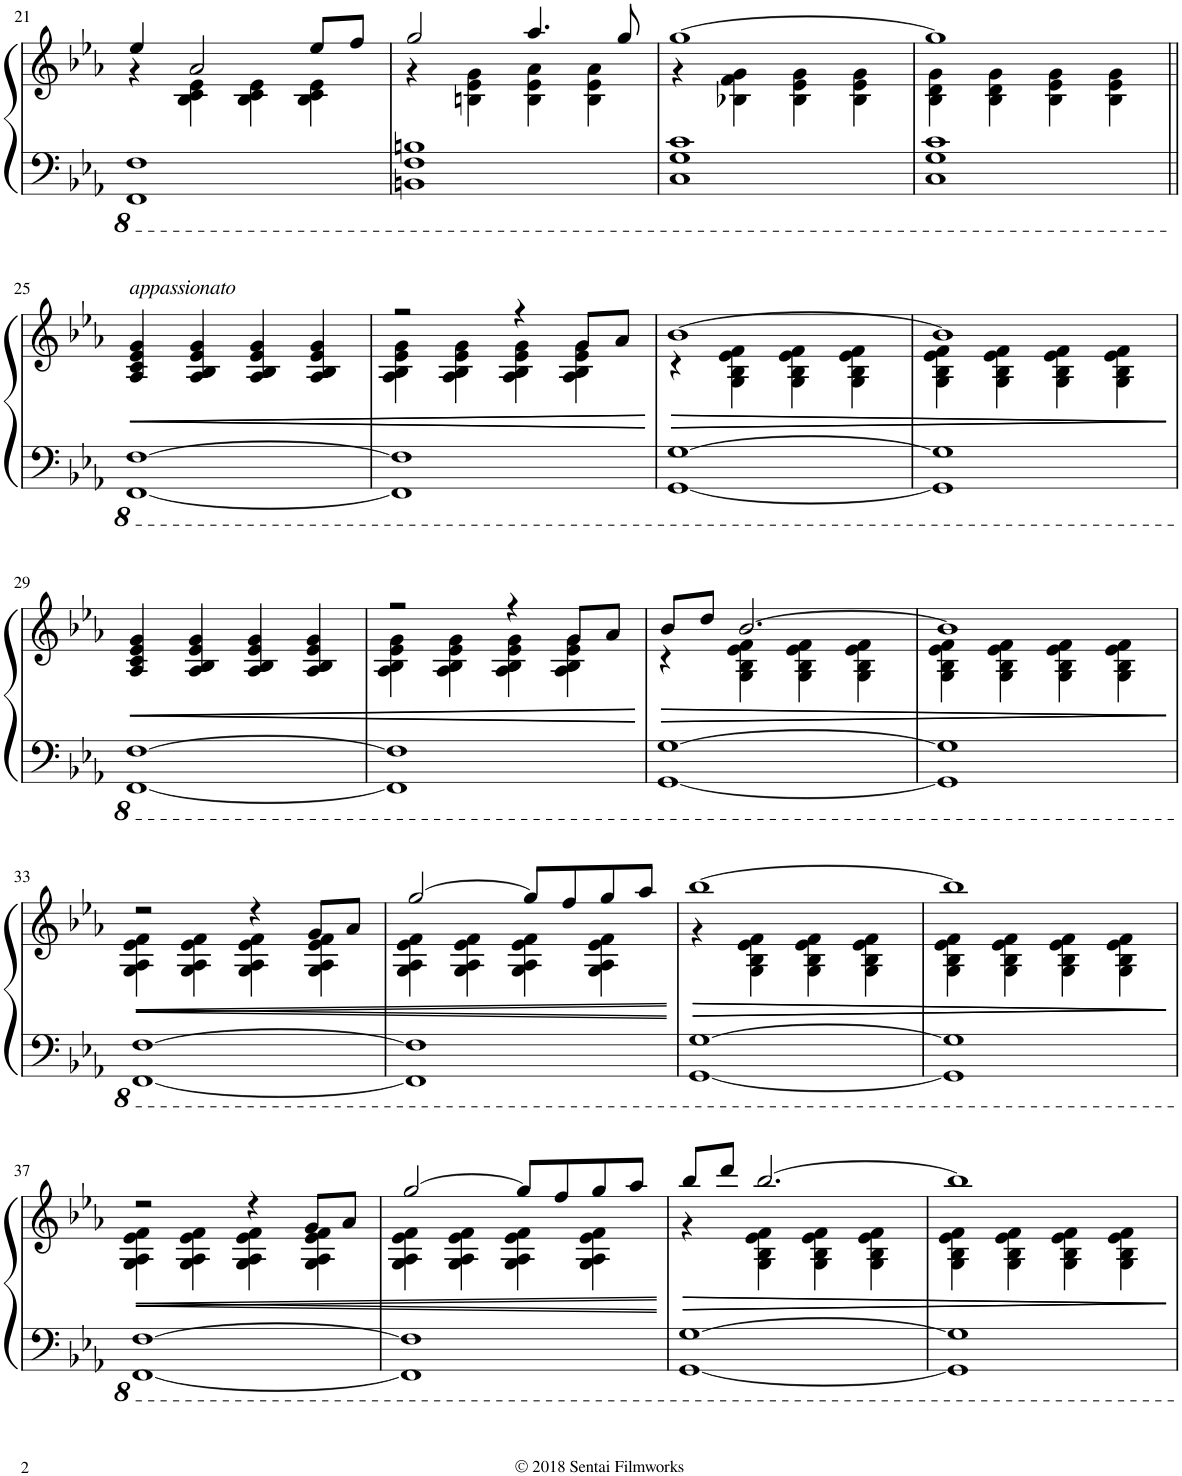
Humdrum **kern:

**kern	**kern	**dynam
*part1	*part1	*part1
*staff2	*staff1	*staff1/2
*I"Piano	*	*
*I'Pno.	*	*
!!LO:PB:g=z
*clefF4	*clefG2	*
*k[b-e-a-]	*k[b-e-a-]	*
*M4/4	*M4/4	*
=21	=21	=21
*	*^	*
1FFF 1FF	4ee-/	4r	.
.	2a-/	4B-\ 4c\ 4e-\	.
.	.	4B-\ 4c\ 4e-\	.
.	8ee-/L	4B-\ 4c\ 4e-\	.
.	8ff/J	.	.
=22	=22	=22	=22
1BBBn 1FF 1BBn	2gg/	4r	.
.	.	4Bn\ 4e-\ 4g\	.
.	4.aa-/	4B\ 4e-\ 4a-\	.
.	.	4B\ 4e-\ 4a-\	.
.	8gg/	.	.
=23	=23	=23	=23
1CC 1GG 1C	[>1gg	4r	.
.	.	4B-X\ 4f\ 4g\	.
.	.	4B-\ 4e-\ 4g\	.
.	.	4B-\ 4e-\ 4g\	.
=24	=24	=24	=24
1CC 1GG 1C	1gg]	4B-\ 4d\ 4g\	.
.	.	4B-\ 4d\ 4g\	.
.	.	4B-\ 4e-\ 4g\	.
.	.	4B-\ 4e-\ 4g\	.
!!LO:LB:g=z	!!
=25||	=25||	=25||	=25||
!	!LO:TX:a:i:t=appassionato	!	!
!	!	!	!LO:HP:b
!	!	!	!LO:HP:n=1:b
[1FFF [1FF	1ryy	4A-/ 4c/ 4e-/ 4g/	< <
.	.	4A-/ 4B-/ 4e-/ 4g/	.
.	.	4A-/ 4B-/ 4e-/ 4g/	.
.	.	4A-/ 4B-/ 4e-/ 4g/	.
=26	=26	=26	=26
1FFF] 1FF]	2r	4A-\ 4B-\ 4e-\ 4g\	.
.	.	4A-\ 4B-\ 4e-\ 4g\	.
.	4r	4A-\ 4B-\ 4e-\ 4g\	.
.	8g/L	4A-\ 4B-\ 4e-\ 4g\	.
.	8a-/J	.	.
*	*v	*v	*
.	.	[ [
=27	=27	=27
!	!	!LO:HP:b
*	*^	*
!	!	!	!LO:HP:n=1:b
[1GGG [1GG	[>1b-	4r	> >
.	.	4G\ 4B-\ 4e-\ 4f\	.
.	.	4G\ 4B-\ 4e-\ 4f\	.
.	.	4G\ 4B-\ 4e-\ 4f\	.
=28	=28	=28	=28
1GGG] 1GG]	1b-]	4G\ 4B-\ 4e-\ 4f\	.
.	.	4G\ 4B-\ 4e-\ 4f\	.
.	.	4G\ 4B-\ 4e-\ 4f\	.
.	.	4G\ 4B-\ 4e-\ 4f\	.
*	*v	*v	*
.	.	] ]
!!LO:LB:g=z
=29	=29	=29
!	!	!LO:HP:b
*	*^	*
!	!	!	!LO:HP:n=1:b
[1FFF [1FF	1ryy	4A-/ 4c/ 4e-/ 4g/	< <
.	.	4A-/ 4B-/ 4e-/ 4g/	.
.	.	4A-/ 4B-/ 4e-/ 4g/	.
.	.	4A-/ 4B-/ 4e-/ 4g/	.
=30	=30	=30	=30
1FFF] 1FF]	2r	4A-\ 4B-\ 4e-\ 4g\	.
.	.	4A-\ 4B-\ 4e-\ 4g\	.
.	4r	4A-\ 4B-\ 4e-\ 4g\	.
.	8g/L	4A-\ 4B-\ 4e-\ 4g\	.
.	8a-/J	.	.
*	*v	*v	*
.	.	[ [
=31	=31	=31
!	!	!LO:HP:b
*	*^	*
[1GGG [1GG	8b-/L	4r	>
!	!	!	!LO:HP:b
.	8dd/J	.	>
.	[>2.b-/	4G\ 4B-\ 4e-\ 4f\	.
.	.	4G\ 4B-\ 4e-\ 4f\	.
.	.	4G\ 4B-\ 4e-\ 4f\	.
=32	=32	=32	=32
1GGG] 1GG]	1b-]	4G\ 4B-\ 4e-\ 4f\	.
.	.	4G\ 4B-\ 4e-\ 4f\	.
.	.	4G\ 4B-\ 4e-\ 4f\	.
.	.	4G\ 4B-\ 4e-\ 4f\	.
*	*v	*v	*
.	.	] ]
!!LO:LB:g=z
=33	=33	=33
!	!	!LO:HP:b
*	*^	*
[1FFF [1FF	2r	4G\ 4A-\ 4e-\ 4f\	<
.	.	4G\ 4A-\ 4e-\ 4f\	.
!	!	!	!LO:HP:b
.	4r	4G\ 4A-\ 4e-\ 4f\	<
.	8g/L	4G\ 4A-\ 4e-\ 4f\	.
.	8a-/J	.	.
=34	=34	=34	=34
1FFF] 1FF]	[>2gg/	4G\ 4A-\ 4e-\ 4f\	.
.	.	4G\ 4A-\ 4e-\ 4f\	.
.	8gg/L]	4G\ 4A-\ 4e-\ 4f\	.
.	8ff/	.	.
.	8gg/	4G\ 4A-\ 4e-\ 4f\	.
.	8aa-/J	.	.
*	*v	*v	*
.	.	[ [
=35	=35	=35
!	!	!LO:HP:b
*	*^	*
!	!	!	!LO:HP:n=1:b
[1GGG [1GG	[>1bb-	4r	> >
.	.	4G\ 4B-\ 4e-\ 4f\	.
.	.	4G\ 4B-\ 4e-\ 4f\	.
.	.	4G\ 4B-\ 4e-\ 4f\	.
=36	=36	=36	=36
1GGG] 1GG]	1bb-]	4G\ 4B-\ 4e-\ 4f\	.
.	.	4G\ 4B-\ 4e-\ 4f\	.
.	.	4G\ 4B-\ 4e-\ 4f\	.
.	.	4G\ 4B-\ 4e-\ 4f\	.
*	*v	*v	*
.	.	] ]
!!LO:LB:g=z
=37	=37	=37
!	!	!LO:HP:b
*	*^	*
[1FFF [1FF	2r	4G\ 4A-\ 4e-\ 4f\	<
.	.	4G\ 4A-\ 4e-\ 4f\	.
!	!	!	!LO:HP:b
.	4r	4G\ 4A-\ 4e-\ 4f\	<
.	8g/L	4G\ 4A-\ 4e-\ 4f\	.
.	8a-/J	.	.
=38	=38	=38	=38
1FFF] 1FF]	[>2gg/	4G\ 4A-\ 4e-\ 4f\	.
.	.	4G\ 4A-\ 4e-\ 4f\	.
.	8gg/L]	4G\ 4A-\ 4e-\ 4f\	.
.	8ff/	.	.
.	8gg/	4G\ 4A-\ 4e-\ 4f\	.
.	8aa-/J	.	.
*	*v	*v	*
.	.	[ [
=39	=39	=39
!	!	!LO:HP:b
*	*^	*
[1GGG [1GG	8bb-/L	4r	>
!	!	!	!LO:HP:b
.	8ddd/J	.	>
.	[>2.bb-/	4G\ 4B-\ 4e-\ 4f\	.
.	.	4G\ 4B-\ 4e-\ 4f\	.
.	.	4G\ 4B-\ 4e-\ 4f\	.
=40	=40	=40	=40
1GGG] 1GG]	1bb-]	4G\ 4B-\ 4e-\ 4f\	.
.	.	4G\ 4B-\ 4e-\ 4f\	.
.	.	4G\ 4B-\ 4e-\ 4f\	.
.	.	4G\ 4B-\ 4e-\ 4f\	.
*	*v	*v	*
.	.	] ]
=	=	=
*-	*-	*-
